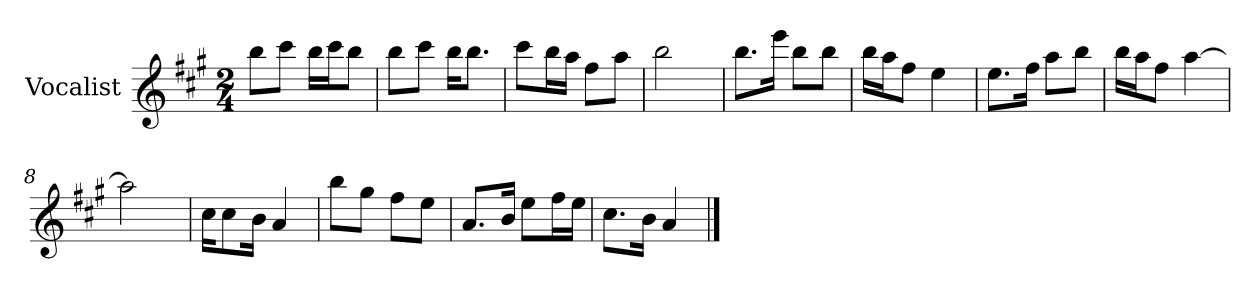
**kern
*part1
*staff1
*I"Vocalist
*k[f#c#g#]
*A:
*M2/4
=
8bbL
8ccc#J
16bbLL
16ccc#J
8bbJ
=1
8bbL
8ccc#J
16bbKL
8.bbJ
=2
8ccc#L
16bbL
16aaJJ
8ff#L
8aaJ
=3
2bb
=4
8.bbL
16eeeJk
8bbL
8bbJ
=5
16bbLL
16aaJ
8ff#J
4ee
=6
8.eeL
16ff#Jk
8aaL
8bbJ
=7
16bbLL
16aaJ
8ff#J
[4aa
=8
2aa]
=9
16cc#KL
8cc#
16bJk
4a
=10
8bbL
8gg#J
8ff#L
8eeJ
=11
8.aL
16bJk
8eeL
16ff#L
16eeJJ
=12
8.cc#L
16bJk
4a
==
*-
